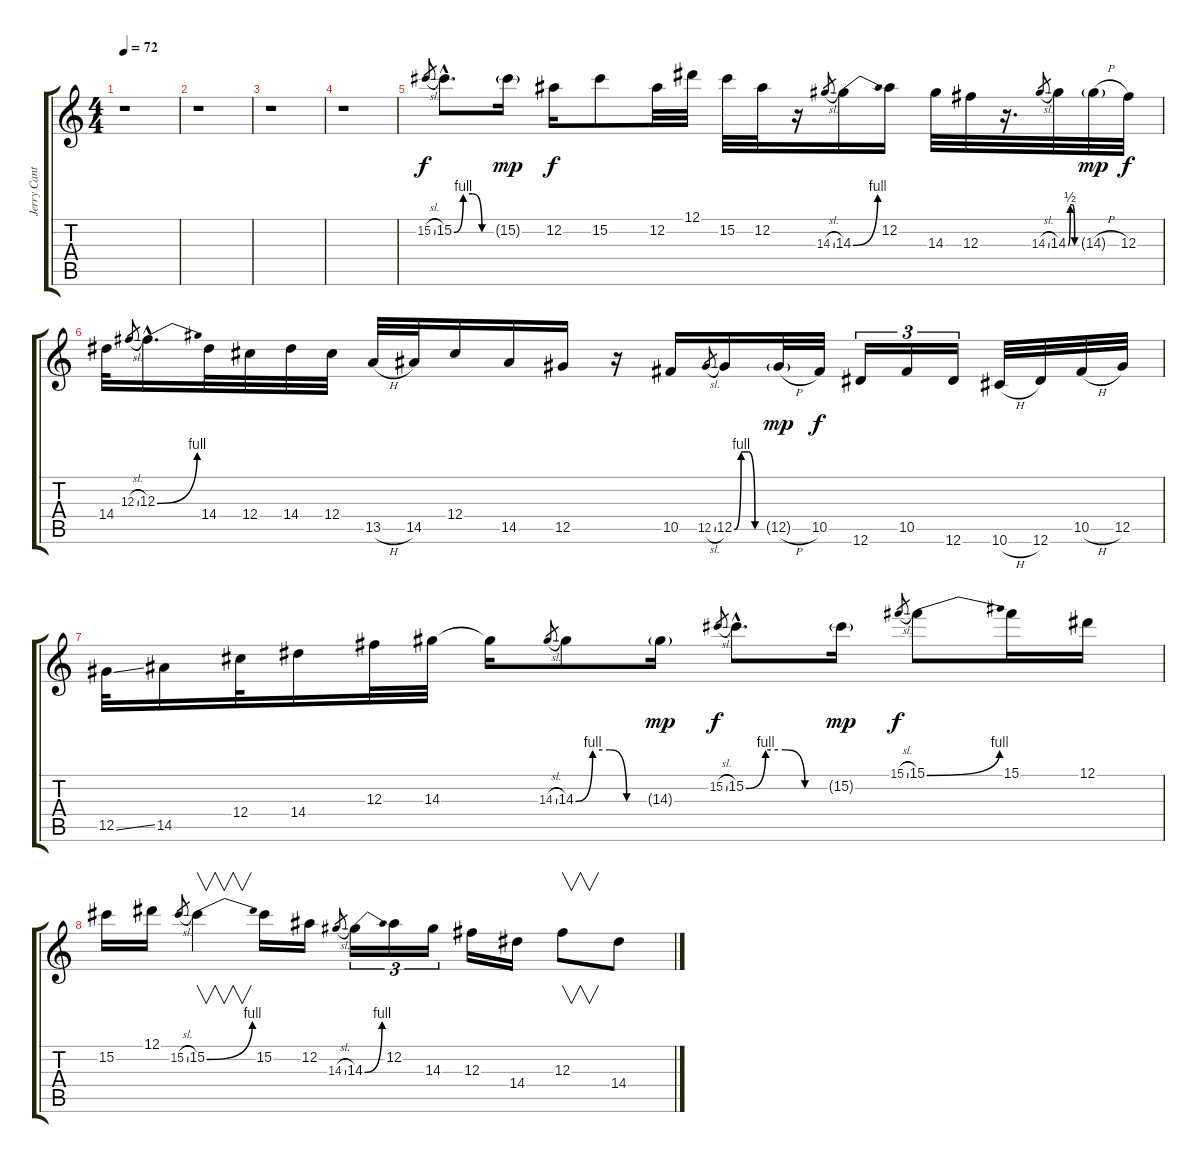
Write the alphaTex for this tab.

\track ("Jerry Cantrell - Guitar 2 - Talkbox" "Jerry Cant") {instrument overdrivenguitar}
\staff {score tabs}
\tuning (Eb4 Bb3 Gb3 Db3 Ab2 Eb2) {hide}
\ts (4 4)
\tempo 72
\clef g2
\ks c
r.1{dy f} |
r.1 |
r.1 |
r.1 |
15.2{sl}.8{gr} 15.2{be (custom 0 0 15 4 30 4 45 0 60 0) hac}.8{d} 15.2{g}.16{dy mp} 12.2.16{dy f} 15.2.8 12.2.32 12.1.32 15.2.32 12.2.32 r.16 14.3{sl}.8{gr} 14.3{be (bend 0 0 60 4)}.16 12.2.16 14.3.32 12.3.32 r.16{d} 14.3{sl}.8{gr} 14.3{be (custom 0 0 15 2 30 2 45 0 60 0)}.32 14.3{h g}.32{dy mp} 12.3.32{dy f} |
14.4.32 12.3{sl}.8{gr} 12.3{be (bend 0 0 60 4) hac}.16{d} 14.4.32 12.4.32 14.4.32 12.4.32 13.5{h}.32 14.5.32 12.4.16 14.5.16 12.5.16 r.16 10.5.16 12.5{sl}.8{gr} 12.5{be (custom 0 0 15 4 30 4 45 0 60 0)}.16 12.5{h g}.32{dy mp} 10.5.32{dy f} 12.6.16{tu (3 2)} 10.5.16{tu (3 2)} 12.6.16{tu (3 2)} 10.6{h}.32 12.6.32 10.5{h}.32 12.5.32 |
12.5{ss}.32 14.5.16 12.4.32 14.4.16 12.3.32 14.3.32 14.3{t}.16 14.3{sl}.8{gr} 14.3{be (custom 0 0 15 4 30 4 45 0 60 0)}.8 14.3{g}.16{dy mp} 15.2{sl}.8{gr dy f} 15.2{be (custom 0 0 15 4 30 4 45 0 60 0) hac}.8{d} 15.2{g}.16{dy mp} 15.1{sl}.8{gr dy f} 15.1{be (bend 0 0 60 4)}.8 15.1.16 12.1.16 |
15.2.16 12.1.16 15.2{sl}.8{gr} 15.2{be (bend 0 0 60 4)}.4{v} 15.2.16 12.2.16 14.3{sl}.8{gr} 14.3{be (bend 0 0 60 4)}.16{tu (3 2)} 12.2.16{tu (3 2)} 14.3.16{tu (3 2)} 12.3.16 14.4.16 12.3.8{v} 14.4.8
